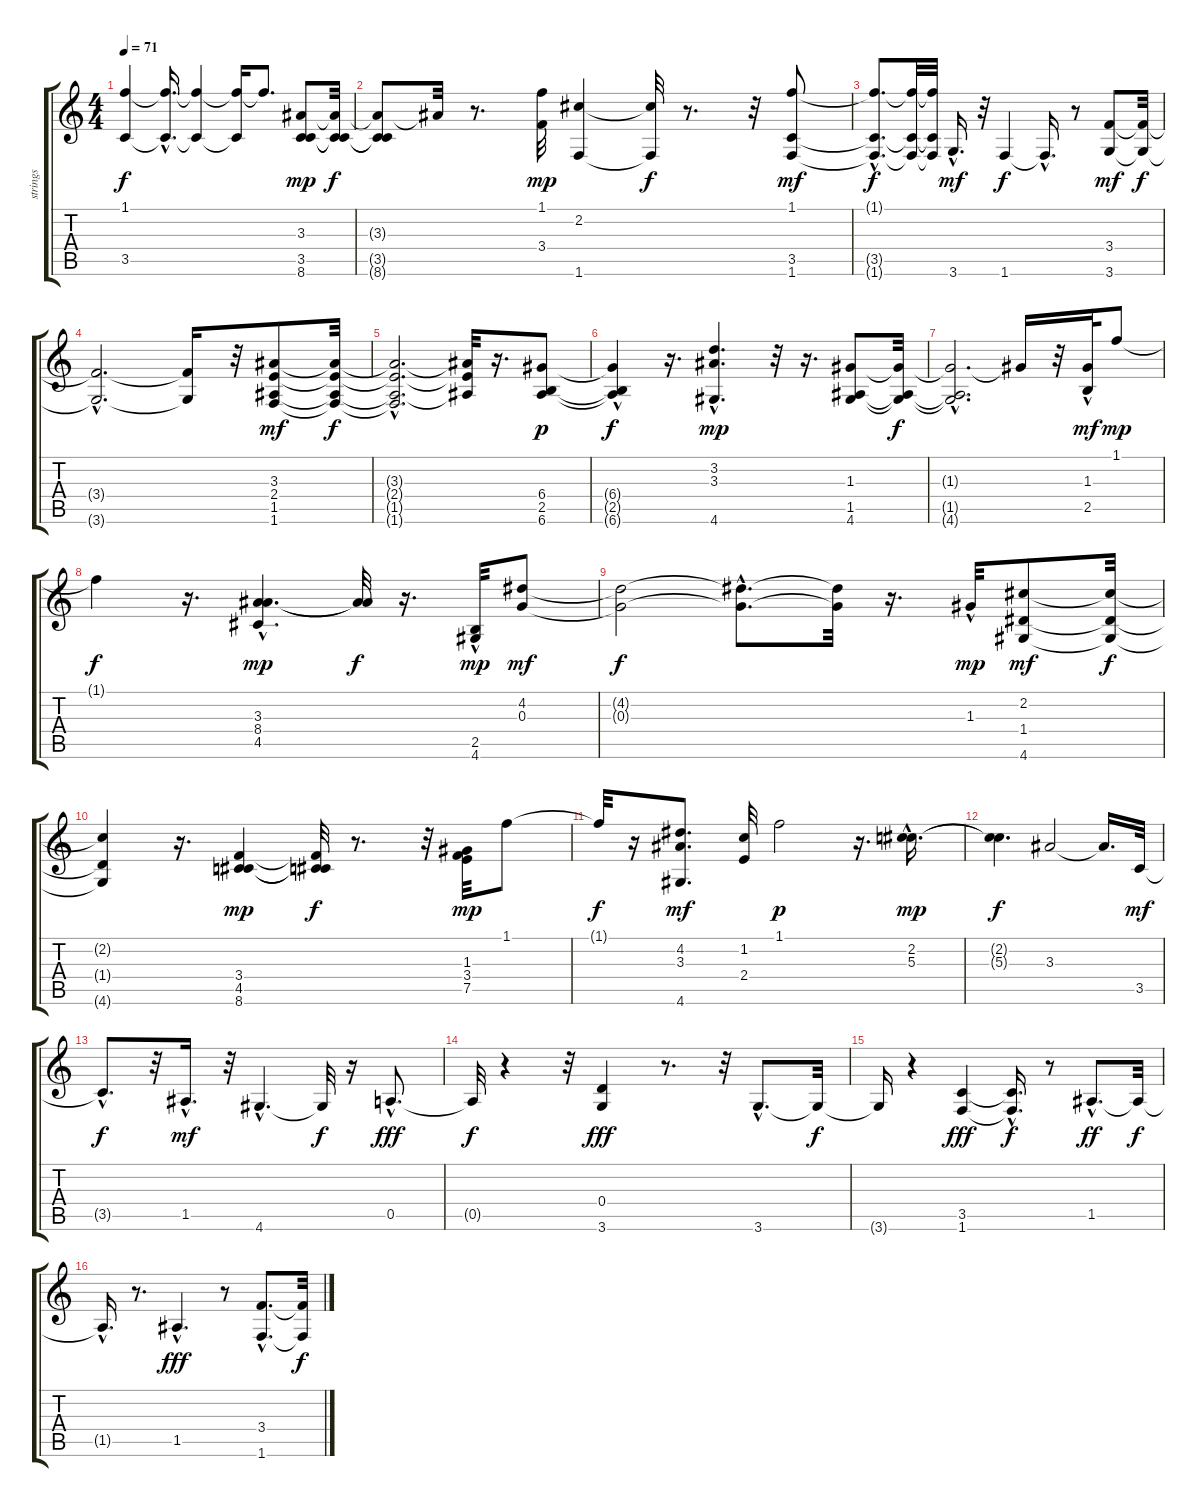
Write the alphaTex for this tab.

\track ("strings" "strings") {instrument acousticguitarnylon}
\staff {score tabs}
\tuning (E4 B3 G3 D3 A2 E2) {hide}
\ts (4 4)
\tempo 71
\clef g2
\ks c
(1.1{t} 3.5{t}).4{dy f} (1.1{hac t} 3.5{hac t}).16{d} (1.1{t} 3.5{t}).4 (1.1{t} 3.5{t}).16 1.1{t}.8{d} (3.3 3.5 8.6).8{dy mp} (3.3{t} 3.5{t} 8.6{t}).32{dy f} |
(3.3{t} 3.5{t} 8.6{t}).8 3.3{t}.32 r.8{d} (1.1 3.4).32{dy mp} (2.2 1.6).4 (2.2{t} 1.6{t}).32{dy f} r.8{d} r.32 (1.1 3.5 1.6).8{dy mf} |
(1.1{hac t} 3.5{hac t} 1.6{hac t}).8{d dy f} (1.1{t} 3.5{t} 1.6{t}).32 (1.1{t} 3.5{t} 1.6{t}).32 3.6{hac}.16{d dy mf} r.32 1.6.4{dy f} 1.6{hac t}.16{d} r.8 (3.4 3.6).8{dy mf} (3.4{t} 3.6{t}).32{dy f} |
(3.4{hac t} 3.6{hac t}).2{d} (3.4{t} 3.6{t}).16 r.32 (3.3 2.4 1.5 1.6).8{dy mf} (3.3{t} 2.4{t} 1.5{t} 1.6{t}).32{dy f} |
(3.3{hac t} 2.4{hac t} 1.5{hac t} 1.6{hac t}).2{d} (3.3{t} 2.4{t} 1.5{t}).32 r.16{d} (6.4 2.5 6.6).8{dy p} |
(6.4{hac t} 2.5{t} 6.6{t}).4{dy f} r.16{d} (3.2{hac} 3.3{hac} 4.6{hac}).4{d dy mp} r.32 r.16{d} (1.3 1.5 4.6).8 (1.3{t} 1.5{t} 4.6{t}).32{dy f} |
(1.3{hac t} 1.5{hac t} 4.6{hac t}).2{d} 1.3{t}.16 r.32 (1.3{hac} 2.5{hac}).32{dy mf} 1.1.8{dy mp} |
1.1{t}.4{dy f} r.16{d} (3.3{hac} 8.4{hac} 4.5{hac}).4{d dy mp} (3.3{t} 8.4{t}).32{dy f} r.16{d} (2.5{hac} 4.6{hac}).32{dy mp} (4.2 0.3).8{dy mf} |
(4.2{t} 0.3{t}).2{dy f} (4.2{hac t} 0.3{hac t}).8{d} (4.2{t} 0.3{t}).32 r.16{d} 1.3{hac}.32{dy mp} (2.2 1.4 4.6).8{dy mf} (2.2{t} 1.4{t} 4.6{t}).32{dy f} |
(2.2{t} 1.4{t} 4.6{t}).4 r.16{d} (3.4 4.5 8.6).4{dy mp} (3.4{t} 4.5{t} 8.6{t}).32{dy f} r.8{d} r.32 (1.3 3.4 7.5).32{dy mp} 1.1.8 |
1.1{t}.32{dy f} r.16 (4.2 3.3 4.6).8{d dy mf} (1.2 2.4).32 1.1.2{dy p} r.16{d} (2.2{hac} 5.3{hac}).16{d dy mp} |
(2.2{t} 5.3{t}).4{d dy f} 3.3.2 3.3{t}.16{d} 3.5.32{dy mf} |
3.5{hac t}.8{d dy f} r.32 1.5{hac}.16{d dy mf} r.32 4.6{hac}.4{d} 4.6{t}.32{dy f} r.16 0.5{hac}.8{d dy fff} |
0.5{t}.32{dy f} r.4 r.32 (0.4 3.6).4{dy fff} r.8{d} r.32 3.6{hac}.8{d} 3.6{t}.32{dy f} |
3.6{t}.16 r.4 (3.5 1.6).4{dy fff} (3.5{hac t} 1.6{hac t}).16{d dy f} r.8 1.5{hac}.8{d dy ff} 1.5{t}.32{dy f} |
1.5{hac t}.16{d} r.8{d} 1.5{hac}.4{d dy fff} r.8 (3.4{hac} 1.6{hac}).8{d} (3.4{t} 1.6{t}).32{dy f}
